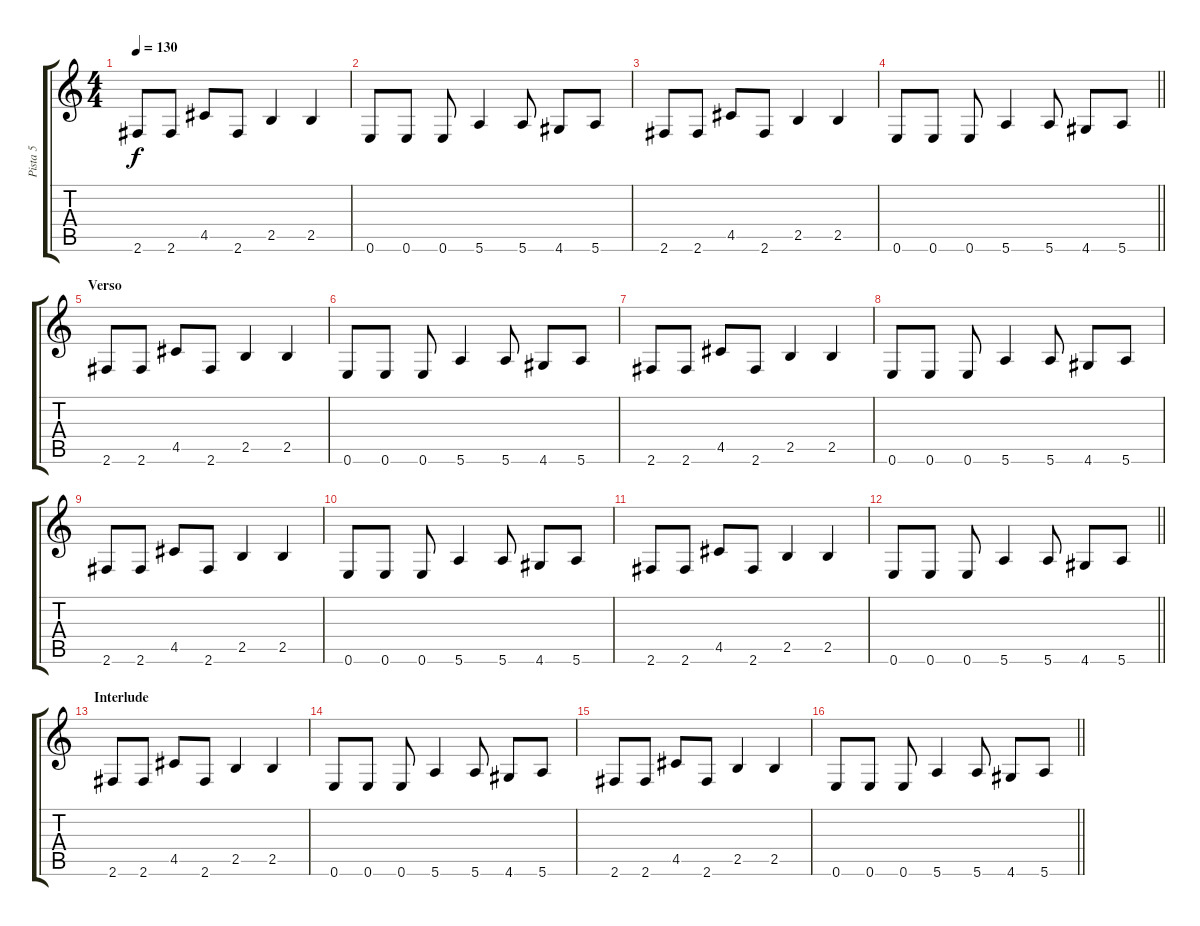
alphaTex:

\track ("Pista 5" "Pista 5") {instrument overdrivenguitar}
\staff {score tabs}
\tuning (E4 B3 G3 D3 A2 E2) {hide}
\ts (4 4)
\tempo 130
\clef g2
\ks c
2.6.8{dy f instrument overdrivenguitar} 2.6.8 4.5.8 2.6.8 2.5.4 2.5.4 |
0.6.8 0.6.8 0.6.8 5.6.4 5.6.8 4.6.8 5.6.8 |
2.6.8 2.6.8 4.5.8 2.6.8 2.5.4 2.5.4 |
\barLineRight lightlight
0.6.8 0.6.8 0.6.8 5.6.4 5.6.8 4.6.8 5.6.8 |
\section ("" "Verso")
2.6.8 2.6.8 4.5.8 2.6.8 2.5.4 2.5.4 |
0.6.8 0.6.8 0.6.8 5.6.4 5.6.8 4.6.8 5.6.8 |
2.6.8 2.6.8 4.5.8 2.6.8 2.5.4 2.5.4 |
0.6.8 0.6.8 0.6.8 5.6.4 5.6.8 4.6.8 5.6.8 |
2.6.8 2.6.8 4.5.8 2.6.8 2.5.4 2.5.4 |
0.6.8 0.6.8 0.6.8 5.6.4 5.6.8 4.6.8 5.6.8 |
2.6.8 2.6.8 4.5.8 2.6.8 2.5.4 2.5.4 |
\barLineRight lightlight
0.6.8 0.6.8 0.6.8 5.6.4 5.6.8 4.6.8 5.6.8 |
\section ("" "Interlude")
2.6.8 2.6.8 4.5.8 2.6.8 2.5.4 2.5.4 |
0.6.8 0.6.8 0.6.8 5.6.4 5.6.8 4.6.8 5.6.8 |
2.6.8 2.6.8 4.5.8 2.6.8 2.5.4 2.5.4 |
\barLineRight lightlight
0.6.8 0.6.8 0.6.8 5.6.4 5.6.8 4.6.8 5.6.8
